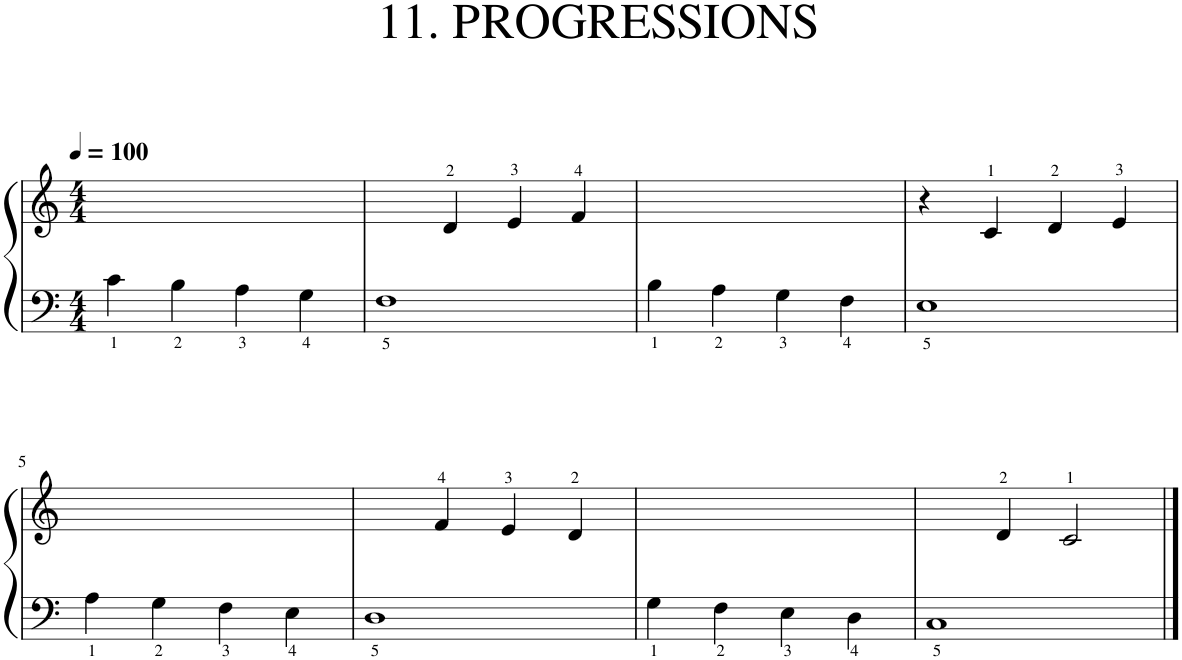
**kern	**kern
*part1	*part1
*staff2	*staff1
*I"Piano	*
*I'Pno.	*
*clefF4	*clefG2
*k[]	*k[]
*M4/4	*M4/4
*MM100	*MM100
=1	=1
4c\	1ryy
4B\	.
4A\	.
4G\	.
=2	=2
1F	4ryy
.	4d/
.	4e/
.	4f/
=3	=3
4B\	1ryy
4A\	.
4G\	.
4F\	.
=4	=4
1E	4r
.	4c/
.	4d/
.	4e/
!!LO:LB:g=z
=5	=5
4A\	1ryy
4G\	.
4F\	.
4E\	.
=6	=6
1D	4ryy
.	4f/
.	4e/
.	4d/
=7	=7
4G\	1ryy
4F\	.
4E\	.
4D\	.
=8	=8
1C	4ryy
.	4d/
.	2c/
==	==
*-	*-
